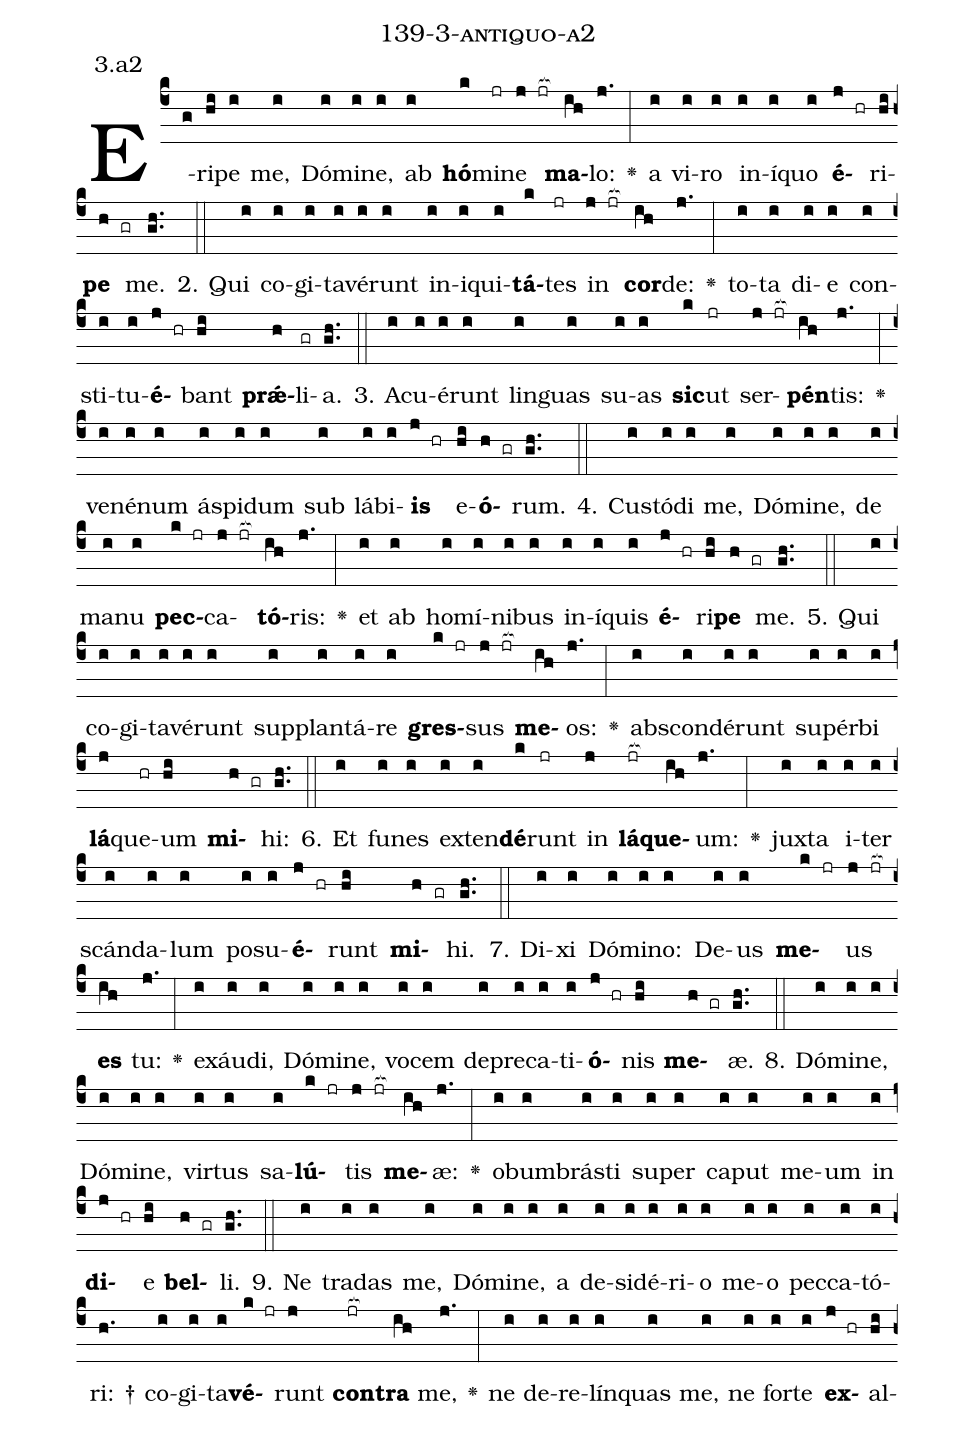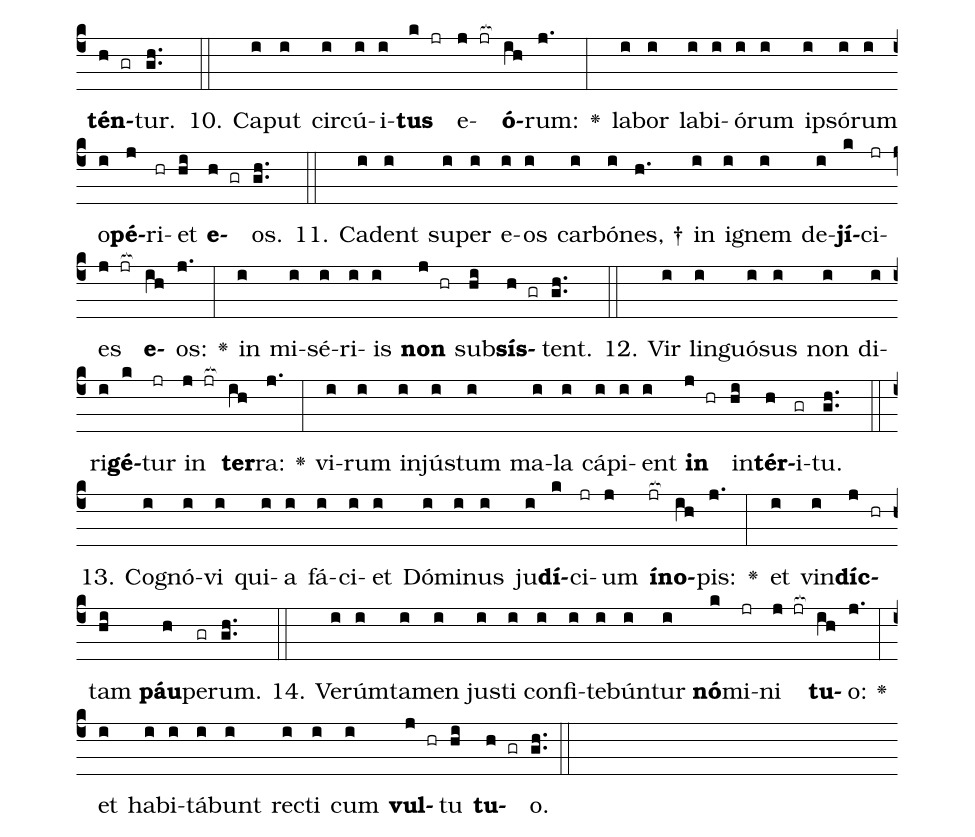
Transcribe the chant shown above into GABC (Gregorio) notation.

name: 139-3-antiquo-a2;
annotation: 3.a2;
%%
(c4)E(g)ri(hi)pe(i) me,(i) Dó(i)mi(i)ne,(i) ab(i) <b>hó</b>(k)mi(jr)ne(j jr[ocb:1{]) <b>ma</b>(ih[ocb:0}])lo:(j.) <v>\greheightstar</v>(:) a(i) vi(i)ro(i) in(i)í(i)quo(i) <b>é</b>(j hr)ri(hi)<b>pe</b>(h gr) me.(gh..) (::)
2. Qui(i) co(i)gi(i)ta(i)vé(i)runt(i) in(i)i(i)qui(i)<b>tá</b>(k)tes(jr) in(j jr[ocb:1{]) <b>cor</b>(ih[ocb:0}])de:(j.) <v>\greheightstar</v>(:) to(i)ta(i) di(i)e(i) con(i)sti(i)tu(i)<b>é</b>(j hr)bant(hi) <b>prǽ</b>(h)li(gr)a.(gh..) (::)
3. A(i)cu(i)é(i)runt(i) lin(i)guas(i) su(i)as(i) <b>sic</b>(k)ut(jr) ser(j jr[ocb:1{])<b>pén</b>(ih[ocb:0}])tis:(j.) <v>\greheightstar</v>(:) ve(i)né(i)num(i) ás(i)pi(i)dum(i) sub(i) lá(i)bi(i)<b>is</b>(j hr) e(hi)<b>ó</b>(h gr)rum.(gh..) (::)
4. Cus(i)tó(i)di(i) me,(i) Dó(i)mi(i)ne,(i) de(i) ma(i)nu(i) <b>pec</b>(k jr)ca(j jr[ocb:1{])<b>tó</b>(ih[ocb:0}])ris:(j.) <v>\greheightstar</v>(:) et(i) ab(i) ho(i)mí(i)ni(i)bus(i) in(i)í(i)quis(i) <b>é</b>(j hr)ri(hi)<b>pe</b>(h gr) me.(gh..) (::)
5. Qui(i) co(i)gi(i)ta(i)vé(i)runt(i) sup(i)plan(i)tá(i)re(i) <b>gres</b>(k jr)sus(j jr[ocb:1{]) <b>me</b>(ih[ocb:0}])os:(j.) <v>\greheightstar</v>(:) abs(i)con(i)dé(i)runt(i) su(i)pér(i)bi(i) <b>lá</b>(j)que(hr)um(hi) <b>mi</b>(h gr)hi:(gh..) (::)
6. Et(i) fu(i)nes(i) ex(i)ten(i)<b>dé</b>(k)runt(jr) in(j) <b>lá</b>(jr[ocb:1{])<b>que</b>(ih[ocb:0}])um:(j.) <v>\greheightstar</v>(:) jux(i)ta(i) i(i)ter(i) scán(i)da(i)lum(i) po(i)su(i)<b>é</b>(j hr)runt(hi) <b>mi</b>(h gr)hi.(gh..) (::)
7. Di(i)xi(i) Dó(i)mi(i)no:(i) De(i)us(i) <b>me</b>(k jr)us(j jr[ocb:1{]) <b>es</b>(ih[ocb:0}]) tu:(j.) <v>\greheightstar</v>(:) ex(i)áu(i)di,(i) Dó(i)mi(i)ne,(i) vo(i)cem(i) de(i)pre(i)ca(i)ti(i)<b>ó</b>(j hr)nis(hi) <b>me</b>(h gr)æ.(gh..) (::)
8. Dó(i)mi(i)ne,(i) Dó(i)mi(i)ne,(i) vir(i)tus(i) sa(i)<b>lú</b>(k jr)tis(j jr[ocb:1{]) <b>me</b>(ih[ocb:0}])æ:(j.) <v>\greheightstar</v>(:) ob(i)um(i)brás(i)ti(i) su(i)per(i) ca(i)put(i) me(i)um(i) in(i) <b>di</b>(j hr)e(hi) <b>bel</b>(h gr)li.(gh..) (::)
9. Ne(i) tra(i)das(i) me,(i) Dó(i)mi(i)ne,(i) a(i) de(i)si(i)dé(i)ri(i)o(i) me(i)o(i) pec(i)ca(i)tó(i)ri: †(h.) co(i)gi(i)ta(i)<b>vé</b>(k jr)runt(j) <b>con</b>(jr[ocb:1{])<b>tra</b>(ih[ocb:0}]) me,(j.) <v>\greheightstar</v>(:) ne(i) de(i)re(i)lín(i)quas(i) me,(i) ne(i) for(i)te(i) <b>ex</b>(j hr)al(hi)<b>tén</b>(h gr)tur.(gh..) (::)
10. Ca(i)put(i) cir(i)cú(i)i(i)<b>tus</b>(k jr) e(j jr[ocb:1{])<b>ó</b>(ih[ocb:0}])rum:(j.) <v>\greheightstar</v>(:) la(i)bor(i) la(i)bi(i)ó(i)rum(i) ip(i)só(i)rum(i) o(i)<b>pé</b>(j)ri(hr)et(hi) <b>e</b>(h gr)os.(gh..) (::)
11. Ca(i)dent(i) su(i)per(i) e(i)os(i) car(i)bó(i)nes, †(h.) in(i) i(i)gnem(i) de(i)<b>jí</b>(k)ci(jr)es(j jr[ocb:1{]) <b>e</b>(ih[ocb:0}])os:(j.) <v>\greheightstar</v>(:) in(i) mi(i)sé(i)ri(i)is(i) <b>non</b>(j hr) sub(hi)<b>sís</b>(h gr)tent.(gh..) (::)
12. Vir(i) lin(i)guó(i)sus(i) non(i) di(i)ri(i)<b>gé</b>(k)tur(jr) in(j jr[ocb:1{]) <b>ter</b>(ih[ocb:0}])ra:(j.) <v>\greheightstar</v>(:) vi(i)rum(i) in(i)jús(i)tum(i) ma(i)la(i) cá(i)pi(i)ent(i) <b>in</b>(j hr) in(hi)<b>tér</b>(h)i(gr)tu.(gh..) (::)
13. Co(i)gnó(i)vi(i) qui(i)a(i) fá(i)ci(i)et(i) Dó(i)mi(i)nus(i) ju(i)<b>dí</b>(k)ci(jr)um(j) <b>ín</b>(jr[ocb:1{])<b>o</b>(ih[ocb:0}])pis:(j.) <v>\greheightstar</v>(:) et(i) vin(i)<b>díc</b>(j hr)tam(hi) <b>páu</b>(h)pe(gr)rum.(gh..) (::)
14. Ve(i)rúm(i)ta(i)men(i) jus(i)ti(i) con(i)fi(i)te(i)bún(i)tur(i) <b>nó</b>(k)mi(jr)ni(j jr[ocb:1{]) <b>tu</b>(ih[ocb:0}])o:(j.) <v>\greheightstar</v>(:) et(i) ha(i)bi(i)tá(i)bunt(i) rec(i)ti(i) cum(i) <b>vul</b>(j hr)tu(hi) <b>tu</b>(h gr)o.(gh..) (::)
